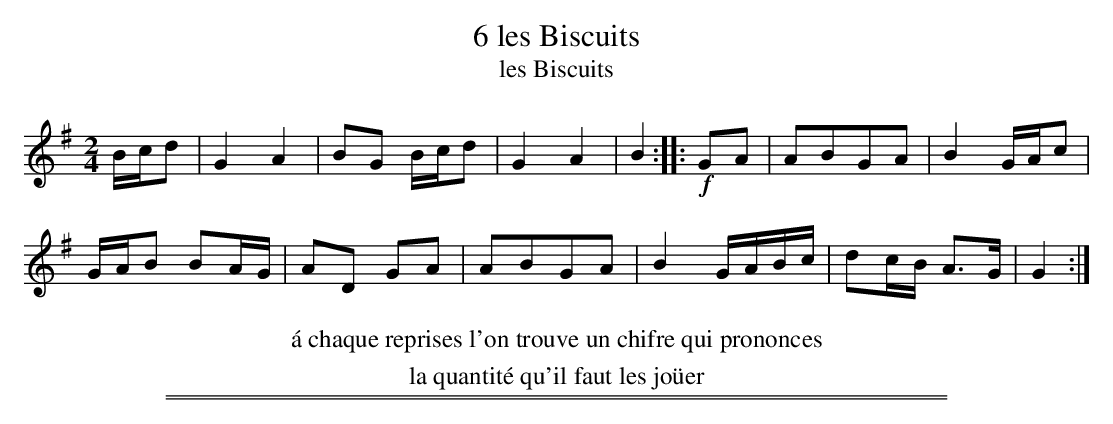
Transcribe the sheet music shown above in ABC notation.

X:1
T: 6 les Biscuits
T: les Biscuits
M: 2/4
L: 1/16
K: G
Bcd2 |\
G4 A4 | B2G2 Bcd2 |\
G4 A4 | B4 :|\
|: !f!G2A2 |\
A2B2G2A2 | B4 GAc2 |
GAB2 B2AG | A2D2 G2A2 |\
A2B2G2A2 | B4 GABc |\
d2cB A3G | G4 :|
